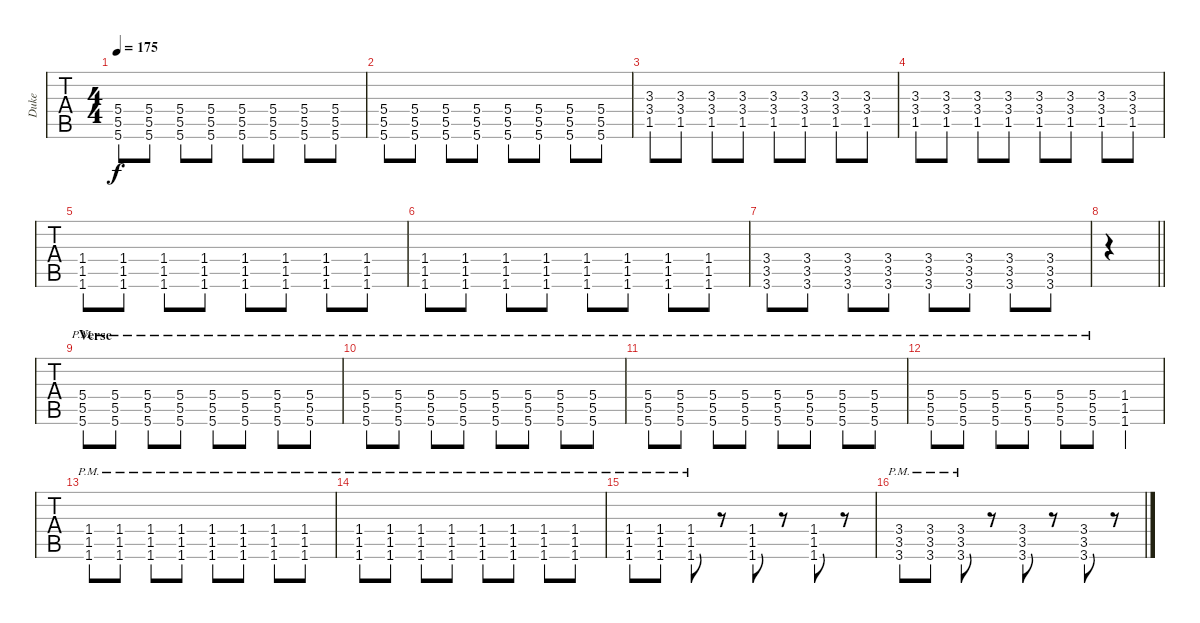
\track ("Duke " "Duke ") {instrument distortionguitar}
\staff {tabs}
\tuning (E4 B3 G3 D3 A2 D2) {hide}
\ts (4 4)
\tempo 175
\clef g2
\ks c
(5.4 5.5 5.6).8{dy f} (5.4 5.5 5.6).8 (5.4 5.5 5.6).8 (5.4 5.5 5.6).8 (5.4 5.5 5.6).8 (5.4 5.5 5.6).8 (5.4 5.5 5.6).8 (5.4 5.5 5.6).8 |
(5.4 5.5 5.6).8 (5.4 5.5 5.6).8 (5.4 5.5 5.6).8 (5.4 5.5 5.6).8 (5.4 5.5 5.6).8 (5.4 5.5 5.6).8 (5.4 5.5 5.6).8 (5.4 5.5 5.6).8 |
(3.3 3.4 1.5).8 (3.3 3.4 1.5).8 (3.3 3.4 1.5).8 (3.3 3.4 1.5).8 (3.3 3.4 1.5).8 (3.3 3.4 1.5).8 (3.3 3.4 1.5).8 (3.3 3.4 1.5).8 |
(3.3 3.4 1.5).8 (3.3 3.4 1.5).8 (3.3 3.4 1.5).8 (3.3 3.4 1.5).8 (3.3 3.4 1.5).8 (3.3 3.4 1.5).8 (3.3 3.4 1.5).8 (3.3 3.4 1.5).8 |
(1.4 1.5 1.6).8 (1.4 1.5 1.6).8 (1.4 1.5 1.6).8 (1.4 1.5 1.6).8 (1.4 1.5 1.6).8 (1.4 1.5 1.6).8 (1.4 1.5 1.6).8 (1.4 1.5 1.6).8 |
(1.4 1.5 1.6).8 (1.4 1.5 1.6).8 (1.4 1.5 1.6).8 (1.4 1.5 1.6).8 (1.4 1.5 1.6).8 (1.4 1.5 1.6).8 (1.4 1.5 1.6).8 (1.4 1.5 1.6).8 |
(3.4 3.5 3.6).8 (3.4 3.5 3.6).8 (3.4 3.5 3.6).8 (3.4 3.5 3.6).8 (3.4 3.5 3.6).8 (3.4 3.5 3.6).8 (3.4 3.5 3.6).8 (3.4 3.5 3.6).8 |
\barLineRight lightlight
|
\section ("" "Verse")
(5.4{pm} 5.5{pm} 5.6{pm}).8 (5.4{pm} 5.5{pm} 5.6{pm}).8 (5.4{pm} 5.5{pm} 5.6{pm}).8 (5.4{pm} 5.5{pm} 5.6{pm}).8 (5.4{pm} 5.5{pm} 5.6{pm}).8 (5.4{pm} 5.5{pm} 5.6{pm}).8 (5.4{pm} 5.5{pm} 5.6{pm}).8 (5.4{pm} 5.5{pm} 5.6{pm}).8 |
(5.4{pm} 5.5{pm} 5.6{pm}).8 (5.4{pm} 5.5{pm} 5.6{pm}).8 (5.4{pm} 5.5{pm} 5.6{pm}).8 (5.4{pm} 5.5{pm} 5.6{pm}).8 (5.4{pm} 5.5{pm} 5.6{pm}).8 (5.4{pm} 5.5{pm} 5.6{pm}).8 (5.4{pm} 5.5{pm} 5.6{pm}).8 (5.4{pm} 5.5{pm} 5.6{pm}).8 |
(5.4{pm} 5.5{pm} 5.6{pm}).8 (5.4{pm} 5.5{pm} 5.6{pm}).8 (5.4{pm} 5.5{pm} 5.6{pm}).8 (5.4{pm} 5.5{pm} 5.6{pm}).8 (5.4{pm} 5.5{pm} 5.6{pm}).8 (5.4{pm} 5.5{pm} 5.6{pm}).8 (5.4{pm} 5.5{pm} 5.6{pm}).8 (5.4{pm} 5.5{pm} 5.6{pm}).8 |
(5.4{pm} 5.5{pm} 5.6{pm}).8 (5.4{pm} 5.5{pm} 5.6{pm}).8 (5.4{pm} 5.5{pm} 5.6{pm}).8 (5.4{pm} 5.5{pm} 5.6{pm}).8 (5.4{pm} 5.5{pm} 5.6{pm}).8 (5.4{pm} 5.5{pm} 5.6{pm}).8 (1.4 1.5 1.6).4 |
(1.4{pm} 1.5{pm} 1.6{pm}).8 (1.4{pm} 1.5{pm} 1.6{pm}).8 (1.4{pm} 1.5{pm} 1.6{pm}).8 (1.4{pm} 1.5{pm} 1.6{pm}).8 (1.4{pm} 1.5{pm} 1.6{pm}).8 (1.4{pm} 1.5{pm} 1.6{pm}).8 (1.4{pm} 1.5{pm} 1.6{pm}).8 (1.4{pm} 1.5{pm} 1.6{pm}).8 |
(1.4{pm} 1.5{pm} 1.6{pm}).8 (1.4{pm} 1.5{pm} 1.6{pm}).8 (1.4{pm} 1.5{pm} 1.6{pm}).8 (1.4{pm} 1.5{pm} 1.6{pm}).8 (1.4{pm} 1.5{pm} 1.6{pm}).8 (1.4{pm} 1.5{pm} 1.6{pm}).8 (1.4{pm} 1.5{pm} 1.6{pm}).8 (1.4{pm} 1.5{pm} 1.6{pm}).8 |
(1.4{pm} 1.5{pm} 1.6{pm}).8 (1.4{pm} 1.5{pm} 1.6{pm}).8 (1.4{pm} 1.5{pm} 1.6{pm}).8 r.8 (1.4 1.5 1.6).8 r.8 (1.4 1.5 1.6).8 r.8 |
(3.4{pm} 3.5{pm} 3.6{pm}).8 (3.4{pm} 3.5{pm} 3.6{pm}).8 (3.4{pm} 3.5{pm} 3.6{pm}).8 r.8 (3.4 3.5 3.6).8 r.8 (3.4 3.5 3.6).8 r.8
